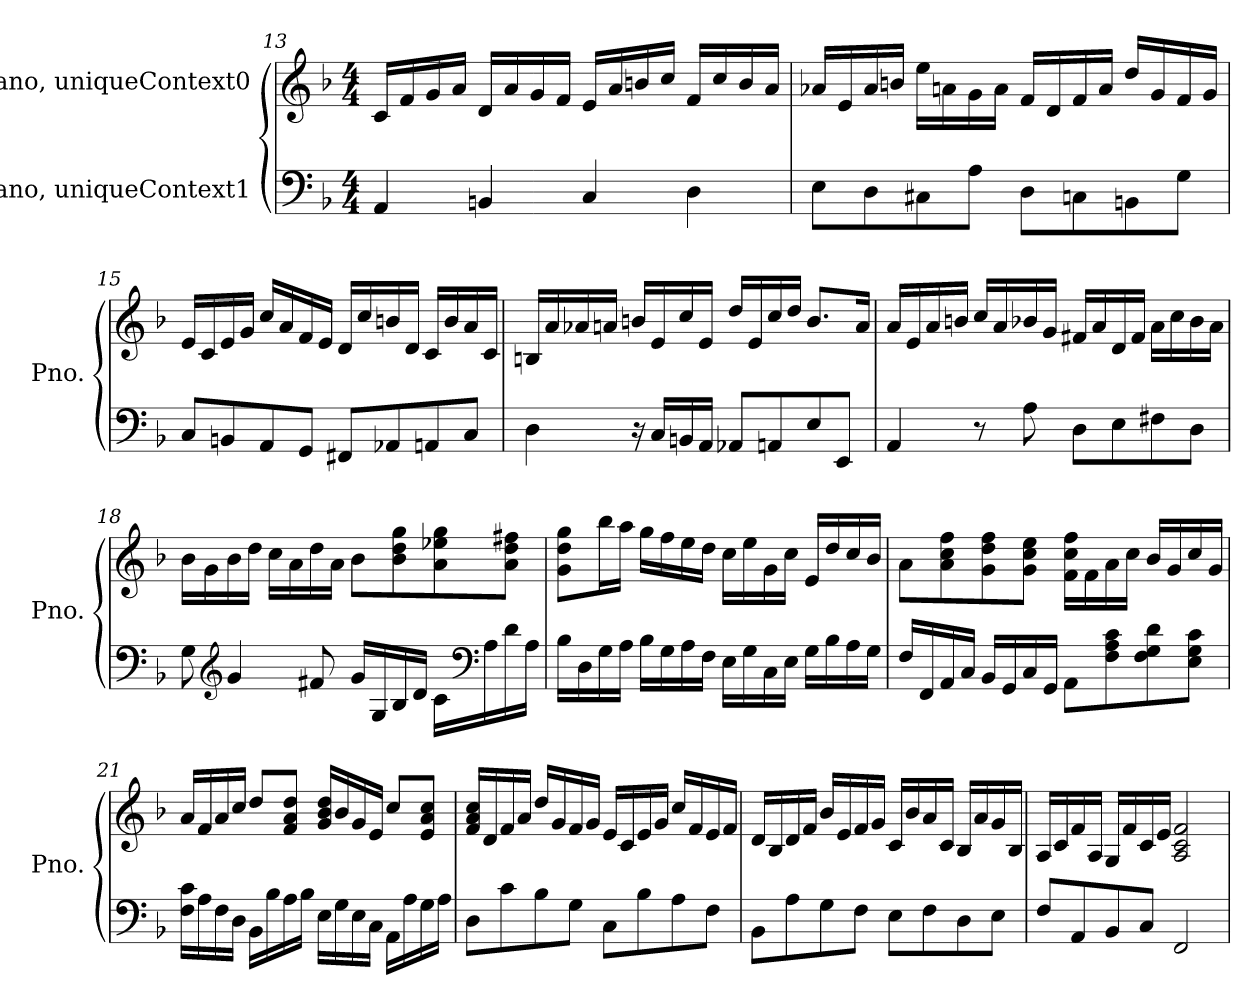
**kern	**kern
*part2	*part1
*staff2	*staff1
*I"Piano, uniqueContext1	*I"Piano, uniqueContext0
*I'Pno.	*I'Pno.
!!LO:PB:g=z
*clefF4	*clefG2
*k[b-]	*k[b-]
*M4/4	*M4/4
=13	=13
4AA/	16c/LL
.	16f/
.	16g/
.	16a/JJ
4BBn/	16d/LL
.	16a/
.	16g/
.	16f/JJ
4C/	16e/LL
.	16a/
.	16bn/
.	16cc/JJ
4D\	16f/LL
.	16cc/
.	16b/
.	16a/JJ
=14	=14
8E\L	16a-X/LL
.	16e/
8D\	16a-/
.	16bn/JJ
8C#X\	16ee\LL
.	16an\
8A\J	16g\
.	16a\JJ
8D\L	16f/LL
.	16d/
8Cn\	16f/
.	16a/JJ
8BBn\	16dd/LL
.	16g/
8G\J	16f/
.	16g/JJ
!!LO:LB:g=z
=15	=15
8C/L	16e/LL
.	16c/
8BBn/	16e/
.	16g/JJ
8AA/	16cc/LL
.	16a/
8GG/J	16f/
.	16e/JJ
8FF#X/L	16d/LL
.	16cc/
8AA-X/	16bn/
.	16d/JJ
8AAn/	16c/LL
.	16b/
8C/J	16a/
.	16c/JJ
=16	=16
4D\	16Bn/LL
.	16a/
.	16a-X/
.	16an/JJ
16r	16bn/LL
16C/LL	16e/
16BBn/	16cc/
16AA/JJ	16e/JJ
8AA-X/L	16dd/LL
.	16e/
8AAn/	16cc/
.	16dd/JJ
8E/	8.b/L
8EE/J	.
.	16a/Jk
!!LO:LB:g=z
=17	=17
4AA/	16a/LL
.	16e/
.	16a/
.	16bn/JJ
8r	16cc/LL
.	16a/
8A\	16b-X/
.	16g/JJ
8D\L	16f#X/LL
.	16a/
8E\	16d/
.	16f#/JJ
8F#X\	16a\LL
.	16cc\
8D\J	16b-\
.	16a\JJ
=18	=18
8G\	16b-\LL
.	16g\
*clefG2	*
4g/	16b-\
.	16dd\JJ
.	16cc\LL
.	16a\
8f#X/	16dd\
.	16a\JJ
16g/LL	8b-\L
16G/	.
16B-/	8b-\ 8dd\ 8gg\
16d/JJ	.
16c\LL	8a\ 8ee-X\ 8gg\
*clefF4	*
16A\	.
16d\	8a\ 8dd\ 8ff#X\J
16A\JJ	.
!!LO:LB:g=z
=19	=19
16B-\LL	8g\ 8dd\ 8gg\L
16D\	.
16G\	16bb-\L
16A\JJ	16aa\JJ
16B-\LL	16gg\LL
16G\	16ff\
16A\	16ee\
16F\JJ	16dd\JJ
16E\LL	16cc\LL
16G\	16ee\
16C\	16g\
16E\JJ	16cc\JJ
16G\LL	16e/LL
16B-\	16dd/
16A\	16cc/
16G\JJ	16b-/JJ
=20	=20
16F/LL	8a\L
16FF/	.
16AA/	8a\ 8cc\ 8ff\
16C/JJ	.
16BB-/LL	8g\ 8dd\ 8ff\
16GG/	.
16C/	8g\ 8cc\ 8ee\J
16GG/JJ	.
8AA\L	16f\ 16cc\ 16ff\LL
.	16f\
8F\ 8A\ 8c\	16a\
.	16cc\JJ
8F\ 8G\ 8d\	16b-/LL
.	16g/
8E\ 8G\ 8c\J	16cc/
.	16g/JJ
!!LO:LB:g=z
=21	=21
16F\ 16c\LL	16a/LL
16A\	16f/
16F\	16a/
16D\JJ	16cc/JJ
16BB-\LL	8dd/L
16B-\	.
16A\	8f/ 8a/ 8dd/J
16B-\JJ	.
16E\LL	16g/ 16b-/ 16dd/LL
16G\	16b-/
16E\	16g/
16C\JJ	16e/JJ
16AA\LL	8cc/L
16A\	.
16G\	8e/ 8a/ 8cc/J
16A\JJ	.
=22	=22
8D\L	16f/ 16a/ 16cc/LL
.	16d/
8c\	16f/
.	16a/JJ
8B-\	16dd/LL
.	16g/
8G\J	16f/
.	16g/JJ
8C\L	16e/LL
.	16c/
8B-\	16e/
.	16g/JJ
8A\	16cc/LL
.	16f/
8F\J	16e/
.	16f/JJ
!!LO:LB:g=z
=23	=23
8BB-\L	16d/LL
.	16B-/
8A\	16d/
.	16f/JJ
8G\	16b-/LL
.	16e/
8F\J	16f/
.	16g/JJ
8E\L	16c/LL
.	16b-/
8F\	16a/
.	16c/JJ
8D\	16B-/LL
.	16a/
8E\J	16g/
.	16B-/JJ
=24	=24
8F/L	16A/LL
.	16c/
8AA/	16f/
.	16A/JJ
8BB-/	16G/LL
.	16f/
8C/J	16c/
.	16e/JJ
2FF/	2A/ 2c/ 2f/
=	=
*-	*-
